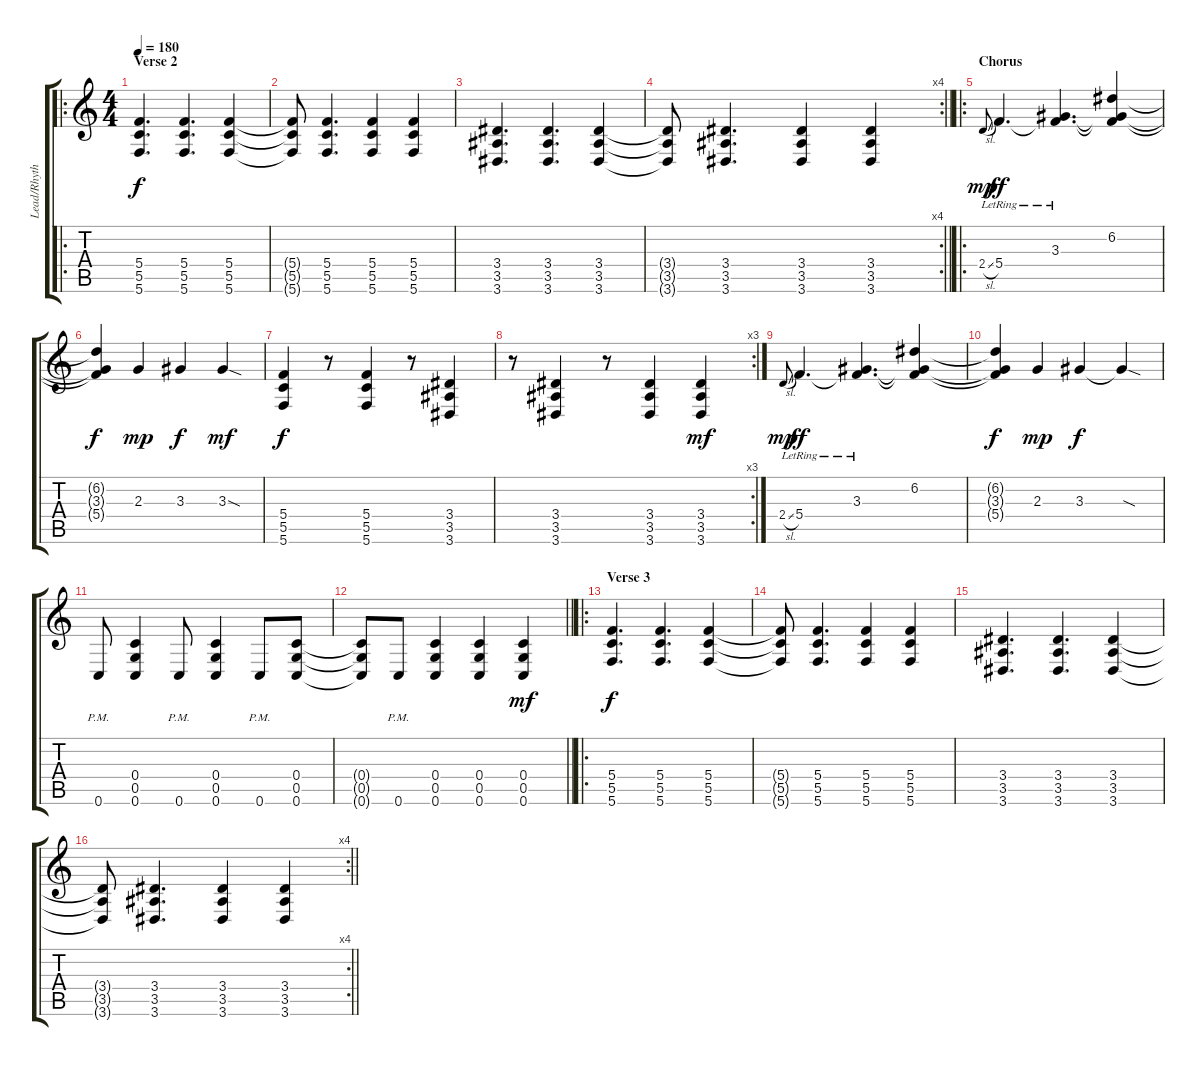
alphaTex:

\track ("Lead/Rhythm Guitar" "Lead/Rhyth") {instrument distortionguitar}
\staff {score tabs}
\tuning (D4 A3 F3 C3 G2 C2) {hide}
\ro
\ts (4 4)
\section ("" "Verse 2")
\tempo 180
\clef g2
\ks c
(5.4 5.5 5.6).4{d dy f} (5.4 5.5 5.6).4{d} (5.4 5.5 5.6).4 |
(5.4{t} 5.5{t} 5.6{t}).8 (5.4 5.5 5.6).4{d} (5.4 5.5 5.6).4 (5.4 5.5 5.6).4 |
(3.4 3.5 3.6).4{d} (3.4 3.5 3.6).4{d} (3.4 3.5 3.6).4 |
\rc 4
\barLineRight lightlight
(3.4{t} 3.5{t} 3.6{t}).8 (3.4 3.5 3.6).4{d} (3.4 3.5 3.6).4 (3.4 3.5 3.6).4 |
\ro
\section ("" "Chorus")
2.4{sl}.8{gr onbeat dy mp} 5.4{lr}.4{d dy ff volume 16} (3.3{lr} 5.4{t}).4{d} (6.2 3.3{t} 5.4{t}).4 |
(6.2{t} 3.3{t} 5.4{t}).4{dy f} 2.3.4{dy mp} 3.3.4{dy f} 3.3{sod}.4{dy mf} |
(5.4 5.5 5.6).4{dy f} r.8 (5.4 5.5 5.6).4 r.8 (3.4 3.5 3.6).4 |
\rc 3
r.8 (3.4 3.5 3.6).4 r.8 (3.4 3.5 3.6).4 (3.4 3.5 3.6).4{dy mf} |
2.4{sl}.8{gr onbeat dy mp} 5.4{lr}.4{d dy ff} (3.3{lr} 5.4{t}).4{d} (6.2 3.3{t} 5.4{t}).4 |
(6.2{t} 3.3{t} 5.4{t}).4{dy f} 2.3.4{dy mp} 3.3.4{dy f} 3.3{sod t}.4 |
0.6{pm}.8{volume 11} (0.4 0.5 0.6).4 0.6{pm}.8 (0.4 0.5 0.6).4 0.6{pm}.8 (0.4 0.5 0.6).8 |
\barLineRight lightlight
(0.4{t} 0.5{t} 0.6{t}).8 0.6{pm}.8 (0.4 0.5 0.6).4 (0.4 0.5 0.6).4 (0.4 0.5 0.6).4{dy mf} |
\ro
\section ("" "Verse 3")
(5.4 5.5 5.6).4{d dy f} (5.4 5.5 5.6).4{d} (5.4 5.5 5.6).4 |
(5.4{t} 5.5{t} 5.6{t}).8 (5.4 5.5 5.6).4{d} (5.4 5.5 5.6).4 (5.4 5.5 5.6).4 |
(3.4 3.5 3.6).4{d} (3.4 3.5 3.6).4{d} (3.4 3.5 3.6).4 |
\rc 4
\barLineRight lightlight
(3.4{t} 3.5{t} 3.6{t}).8 (3.4 3.5 3.6).4{d} (3.4 3.5 3.6).4 (3.4 3.5 3.6).4
